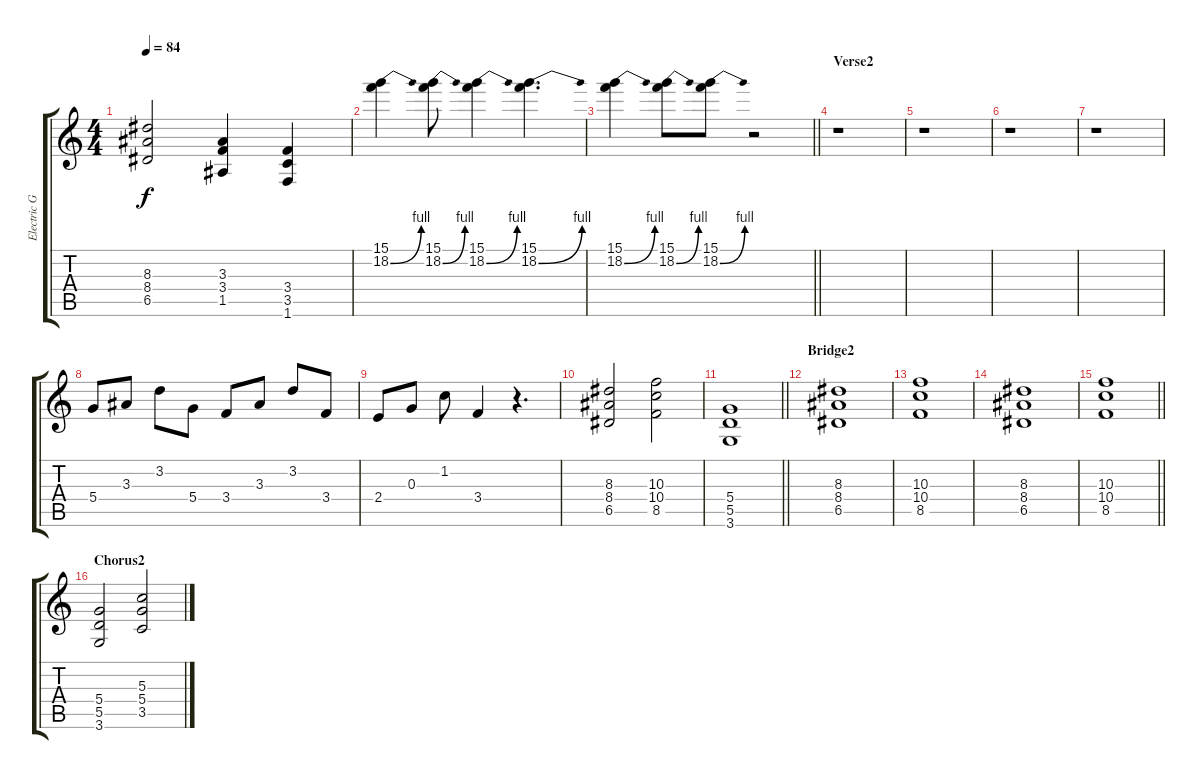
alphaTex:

\track ("Electric Guitar" "Electric G") {instrument distortionguitar}
\staff {score tabs}
\tuning (E4 B3 G3 D3 A2 E2) {hide}
\ts (4 4)
\tempo 84
\clef g2
\ks c
(8.3 8.4 6.5).2{dy f} (3.3 3.4 1.5).4 (3.4 3.5 1.6).4 |
(15.1 18.2{be (bend 0 0 60 4)}).4 (15.1 18.2{be (bend 0 0 60 4)}).8 (15.1 18.2{be (bend 0 0 60 4)}).4 (15.1 18.2{be (bend 0 0 60 4)}).4{d} |
\barLineRight lightlight
(15.1 18.2{be (bend 0 0 60 4)}).4 (15.1 18.2{be (bend 0 0 60 4)}).8 (15.1 18.2{be (bend 0 0 60 4)}).8 r.2 |
\section ("" "Verse2")
r.1 |
r.1 |
r.1 |
r.1 |
5.4.8 3.3.8 3.2.8 5.4.8 3.4.8 3.3.8 3.2.8 3.4.8 |
2.4.8 0.3.8 1.2.8 3.4.4 r.4{d} |
(8.3 8.4 6.5).2 (10.3 10.4 8.5).2 |
\barLineRight lightlight
(5.4 5.5 3.6).1 |
\section ("" "Bridge2")
(8.3 8.4 6.5).1 |
(10.3 10.4 8.5).1 |
(8.3 8.4 6.5).1 |
\barLineRight lightlight
(10.3 10.4 8.5).1 |
\section ("" "Chorus2")
(5.4 5.5 3.6).2 (5.3 5.4 3.5).2
